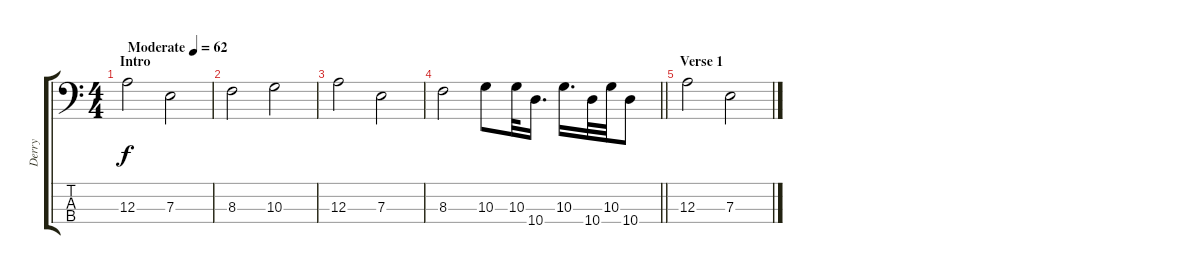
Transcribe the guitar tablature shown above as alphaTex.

\track ("Derry" "Derry") {instrument electricbassfinger}
\staff {score tabs}
\tuning (G2 D2 A1 E1) {hide}
\ts (4 4)
\section ("" "Intro")
\tempo (62 "Moderate")
\clef f4
\ks aminor
12.3.2{dy f instrument electricbassfinger} 7.3.2 |
8.3.2 10.3.2 |
12.3.2 7.3.2 |
\barLineRight lightlight
8.3.2 10.3.8 10.3.32 10.4.16{d} 10.3.16{d} 10.4.32 10.3.32 10.4.8 |
\section ("" "Verse 1")
12.3.2 7.3.2
